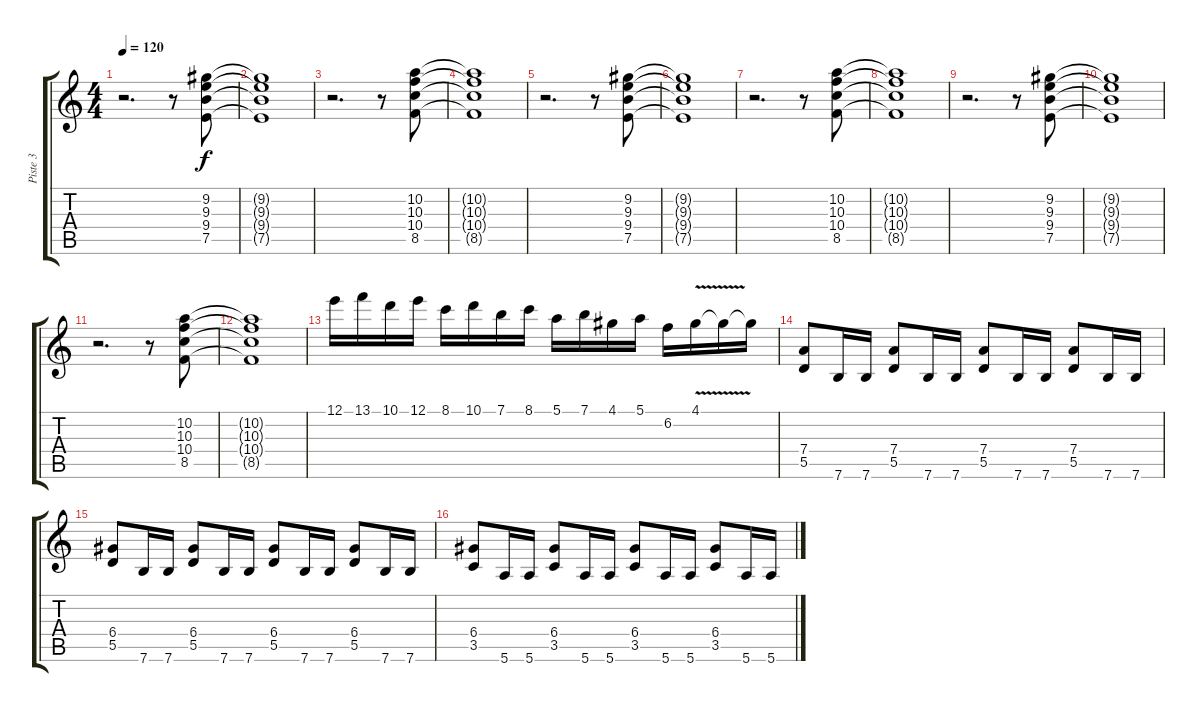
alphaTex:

\track ("Piste 3" "Piste 3") {instrument distortionguitar}
\staff {score tabs}
\tuning (E4 B3 G3 D3 A2 E2) {hide}
\ts (4 4)
\tempo 120
\clef g2
\ks c
r.2{d dy f} r.8 (9.2 9.3 9.4 7.5).8 |
(9.2{t} 9.3{t} 9.4{t} 7.5{t}).1 |
r.2{d} r.8 (10.2 10.3 10.4 8.5).8 |
(10.2{t} 10.3{t} 10.4{t} 8.5{t}).1 |
r.2{d} r.8 (9.2 9.3 9.4 7.5).8 |
(9.2{t} 9.3{t} 9.4{t} 7.5{t}).1 |
r.2{d} r.8 (10.2 10.3 10.4 8.5).8 |
(10.2{t} 10.3{t} 10.4{t} 8.5{t}).1 |
r.2{d} r.8 (9.2 9.3 9.4 7.5).8 |
(9.2{t} 9.3{t} 9.4{t} 7.5{t}).1 |
r.2{d} r.8 (10.2 10.3 10.4 8.5).8 |
(10.2{t} 10.3{t} 10.4{t} 8.5{t}).1 |
12.1.16 13.1.16 10.1.16 12.1.16 8.1.16 10.1.16 7.1.16 8.1.16 5.1.16 7.1.16 4.1.16 5.1.16 6.2.16 4.1{v}.16 4.1{t}.16 4.1{t}.16 |
(7.4 5.5).8 7.6.16 7.6.16 (7.4 5.5).8 7.6.16 7.6.16 (7.4 5.5).8 7.6.16 7.6.16 (7.4 5.5).8 7.6.16 7.6.16 |
(6.4 5.5).8 7.6.16 7.6.16 (6.4 5.5).8 7.6.16 7.6.16 (6.4 5.5).8 7.6.16 7.6.16 (6.4 5.5).8 7.6.16 7.6.16 |
(6.4 3.5).8 5.6.16 5.6.16 (6.4 3.5).8 5.6.16 5.6.16 (6.4 3.5).8 5.6.16 5.6.16 (6.4 3.5).8 5.6.16 5.6.16
